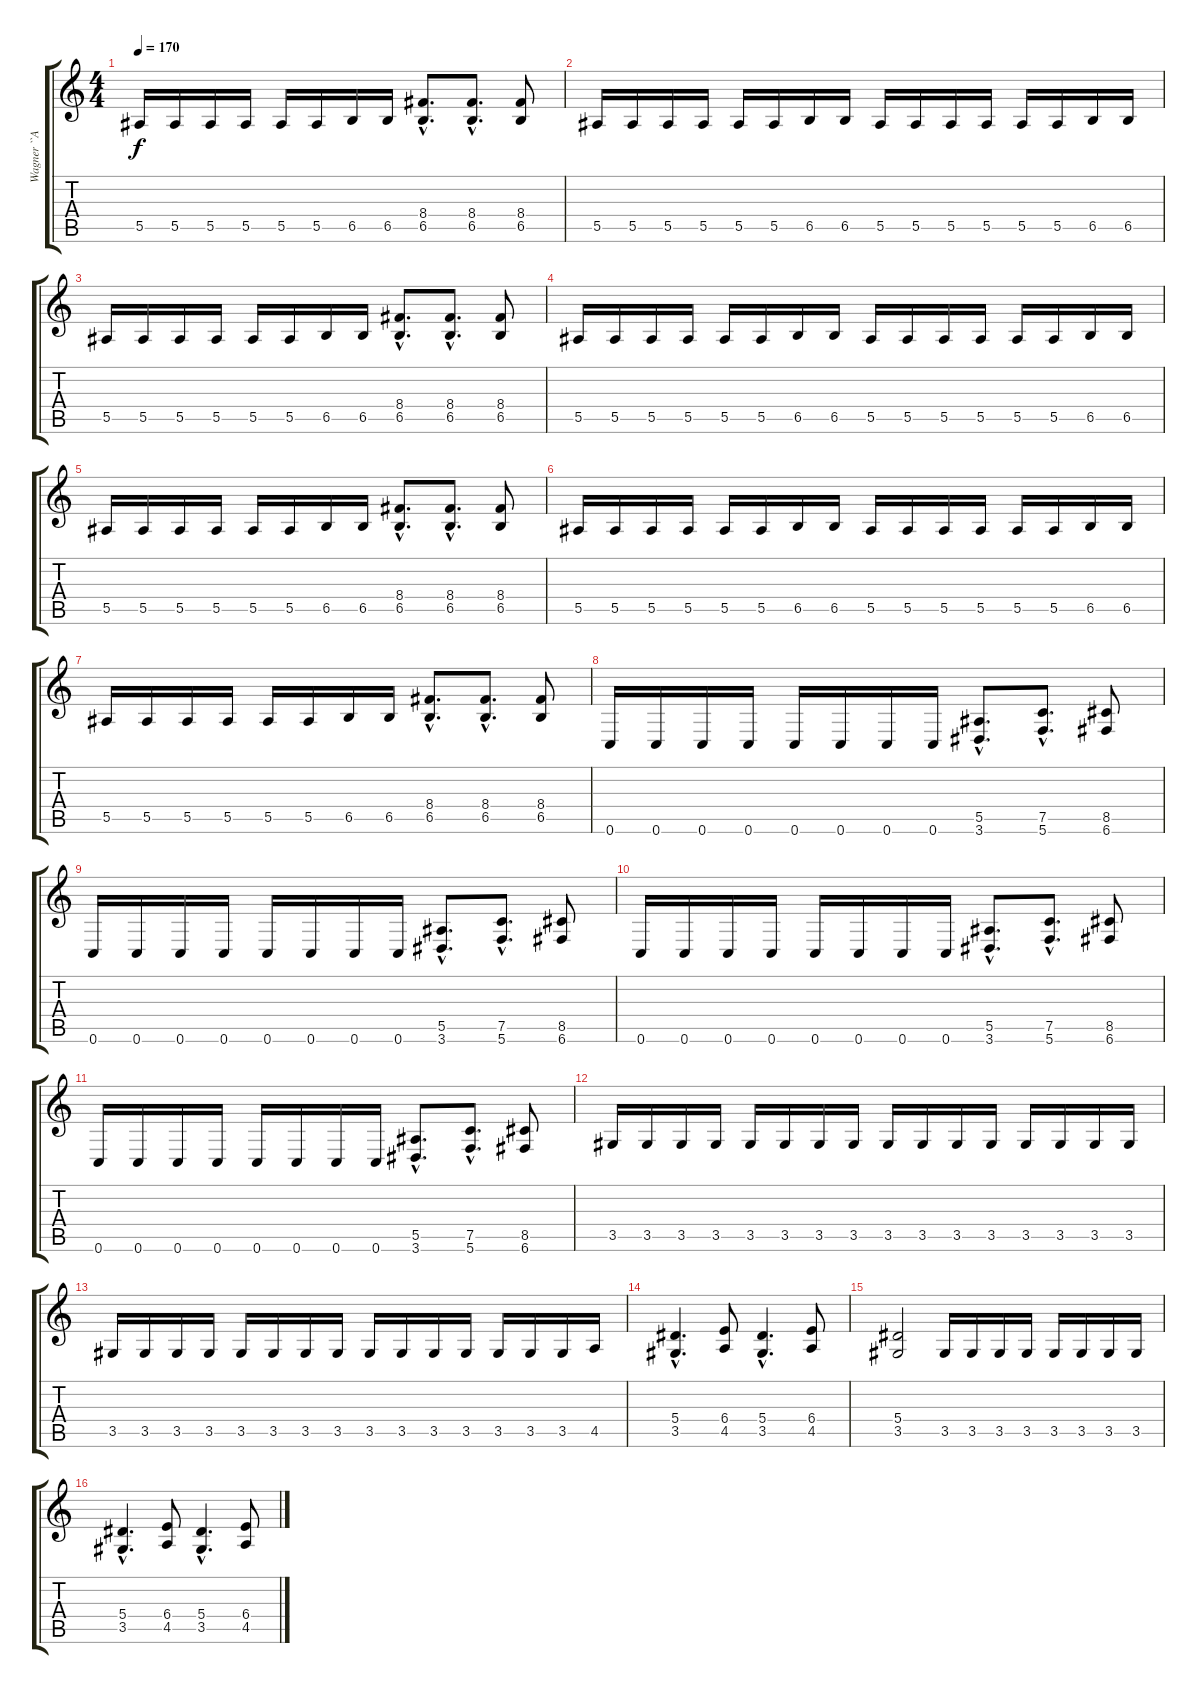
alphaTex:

\track ("Wagner ``Antichrist`` Lamourier" "Wagner ``A") {instrument distortionguitar}
\staff {score tabs}
\tuning (C4 G3 Eb3 Bb2 F2 C2) {hide}
\ts (4 4)
\tempo 170
\clef g2
\ks c
5.5.16{dy f} 5.5.16 5.5.16 5.5.16 5.5.16 5.5.16 6.5.16 6.5.16 (8.4{hac} 6.5{hac}).8{d} (8.4{hac} 6.5{hac}).8{d} (8.4 6.5).8 |
5.5.16 5.5.16 5.5.16 5.5.16 5.5.16 5.5.16 6.5.16 6.5.16 5.5.16 5.5.16 5.5.16 5.5.16 5.5.16 5.5.16 6.5.16 6.5.16 |
5.5.16 5.5.16 5.5.16 5.5.16 5.5.16 5.5.16 6.5.16 6.5.16 (8.4{hac} 6.5{hac}).8{d} (8.4{hac} 6.5{hac}).8{d} (8.4 6.5).8 |
5.5.16 5.5.16 5.5.16 5.5.16 5.5.16 5.5.16 6.5.16 6.5.16 5.5.16 5.5.16 5.5.16 5.5.16 5.5.16 5.5.16 6.5.16 6.5.16 |
5.5.16 5.5.16 5.5.16 5.5.16 5.5.16 5.5.16 6.5.16 6.5.16 (8.4{hac} 6.5{hac}).8{d} (8.4{hac} 6.5{hac}).8{d} (8.4 6.5).8 |
5.5.16 5.5.16 5.5.16 5.5.16 5.5.16 5.5.16 6.5.16 6.5.16 5.5.16 5.5.16 5.5.16 5.5.16 5.5.16 5.5.16 6.5.16 6.5.16 |
5.5.16 5.5.16 5.5.16 5.5.16 5.5.16 5.5.16 6.5.16 6.5.16 (8.4{hac} 6.5{hac}).8{d} (8.4{hac} 6.5{hac}).8{d} (8.4 6.5).8 |
0.6.16 0.6.16 0.6.16 0.6.16 0.6.16 0.6.16 0.6.16 0.6.16 (5.5{hac} 3.6{hac}).8{d} (7.5{hac} 5.6{hac}).8{d} (8.5 6.6).8 |
0.6.16 0.6.16 0.6.16 0.6.16 0.6.16 0.6.16 0.6.16 0.6.16 (5.5{hac} 3.6{hac}).8{d} (7.5{hac} 5.6{hac}).8{d} (8.5 6.6).8 |
0.6.16 0.6.16 0.6.16 0.6.16 0.6.16 0.6.16 0.6.16 0.6.16 (5.5{hac} 3.6{hac}).8{d} (7.5{hac} 5.6{hac}).8{d} (8.5 6.6).8 |
0.6.16 0.6.16 0.6.16 0.6.16 0.6.16 0.6.16 0.6.16 0.6.16 (5.5{hac} 3.6{hac}).8{d} (7.5{hac} 5.6{hac}).8{d} (8.5 6.6).8 |
3.5.16 3.5.16 3.5.16 3.5.16 3.5.16 3.5.16 3.5.16 3.5.16 3.5.16 3.5.16 3.5.16 3.5.16 3.5.16 3.5.16 3.5.16 3.5.16 |
3.5.16 3.5.16 3.5.16 3.5.16 3.5.16 3.5.16 3.5.16 3.5.16 3.5.16 3.5.16 3.5.16 3.5.16 3.5.16 3.5.16 3.5.16 4.5.16 |
(5.4{hac} 3.5{hac}).4{d} (6.4 4.5).8 (5.4{hac} 3.5{hac}).4{d} (6.4 4.5).8 |
(5.4 3.5).2 3.5.16 3.5.16 3.5.16 3.5.16 3.5.16 3.5.16 3.5.16 3.5.16 |
(5.4{hac} 3.5{hac}).4{d} (6.4 4.5).8 (5.4{hac} 3.5{hac}).4{d} (6.4 4.5).8
